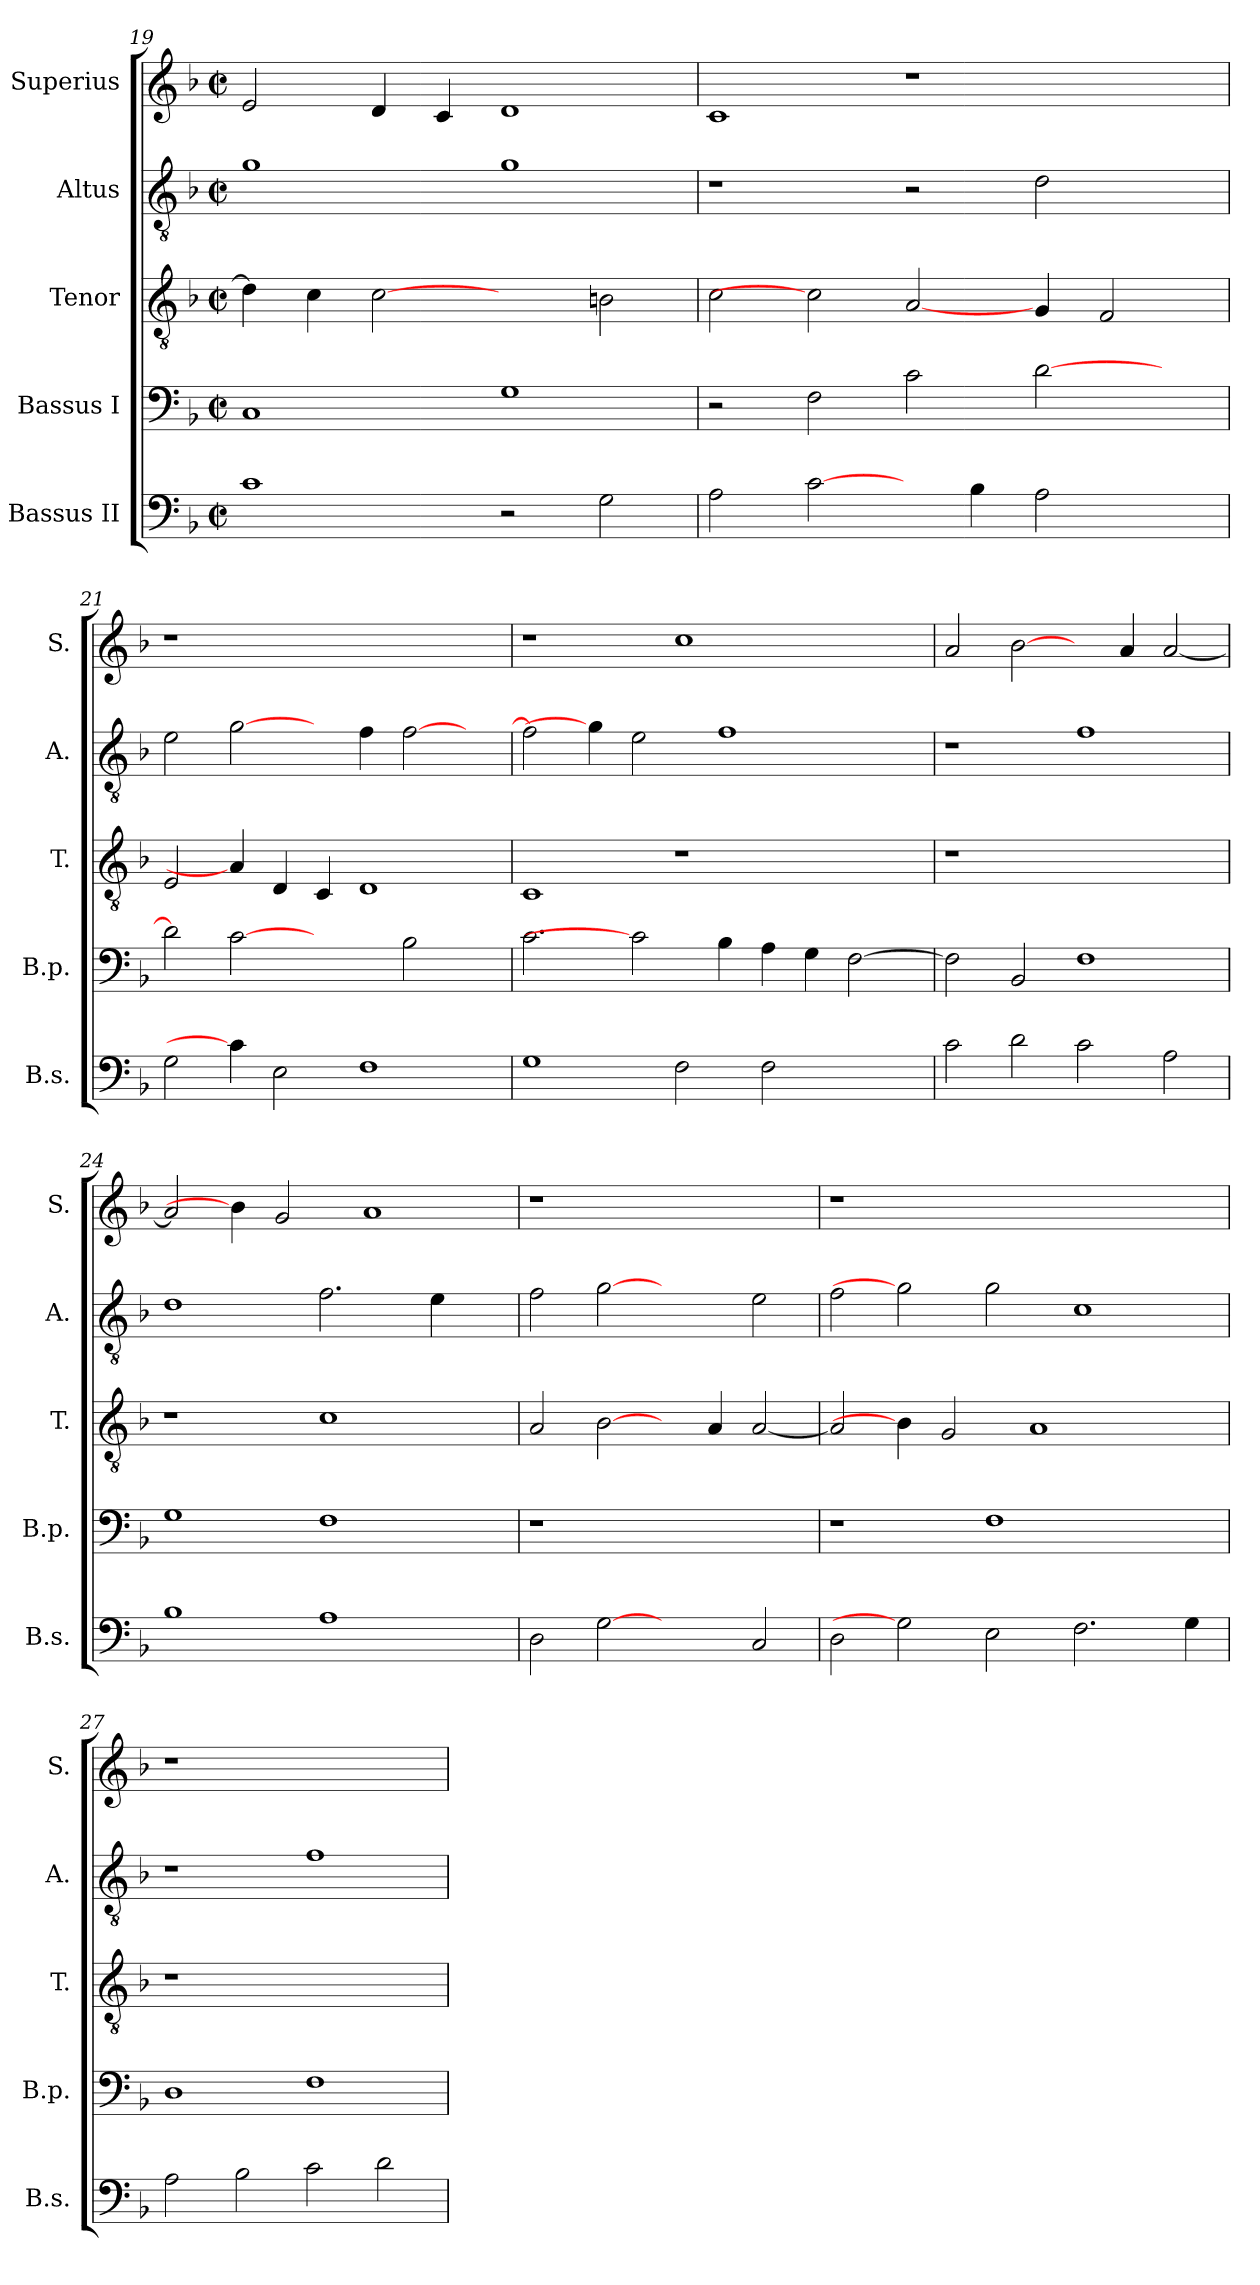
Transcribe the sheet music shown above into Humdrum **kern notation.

**kern	**kern	**kern	**kern	**kern
*part5	*part4	*part3	*part2	*part1
*staff5	*staff4	*staff3	*staff2	*staff1
*I"Bassus II	*I"Bassus I	*I"Tenor	*I"Altus	*I"Superius
*I'B.s.	*I'B.p.	*I'T.	*I'A.	*I'S.
*clefF4	*clefF4	*clefGv2	*clefGv2	*clefG2
*	*	*ITrd7c12	*ITrd7c12	*
*k[b-]	*k[b-]	*k[b-]	*k[b-]	*k[b-]
*F:	*F:	*F:	*F:	*F:
*M2/2	*M2/2	*M2/2	*M2/2	*M2/2
*met(c|)	*met(c|)	*met(c|)	*met(c|)	*met(c|)
=19	=19	=19	=19	=19
1ci	1Ci	4Di\]	1Gi	2ei/
.	.	4Ci\	.	.
.	.	[2Ci	.	4di/
.	.	.	.	4ci/
2r	1Gi	2ryy	1Gi	1di
2Gi\	.	2BBni\	.	.
=20	=20	=20	=20	=20
2Ai\	2r	2Ci\	1r	1ci
[2ci\	2Fi\	2Ci]	.	.
4ryy	2ci\	[2AAi/	2r	1r
4B-i\	.	.	.	.
2Ai\	[>2di\	4GGi/	2Di\	.
.	.	2FFi/	.	.
4ryy	4ryy	.	4ryy	4ryy
!!LO:PB:g=z
=21	=21	=21	=21	=21
!	!	!	!	!LO:N:vis=1
2Gi\	2di\]	2EEi/	2Ei\	1r
4ci\]	[2ci	4AAi/]	[2Gi\	.
2Ei\	.	4DDi/	.	.
.	2ryy	4CCi/	4ryy	1ryy
1Fi	.	1DDi	4Fi\	.
.	2B-i\	.	[>2Fi\	.
.	4ryy	.	4ryy	4ryy
=22	=22	=22	=22	=22
1Gi	2.ci\	1CCi	2Fi\]	1r
.	.	.	4Gi\]	.
.	2ci]	.	2Ei\	.
2Fi\	.	1r	.	1cci
.	4B-i\	.	1Fi	.
2Fi\	4Ai\	.	.	.
.	4Gi\	.	.	.
2ryy	[>2Fi\	2ryy	.	2ryy
.	.	.	4ryy	.
=23	=23	=23	=23	=23
!	!	!LO:N:vis=1	!	!
2ci\	2Fi\]	1r	1r	2ai/
2di\	2BB-i/	.	.	[2b-i\
2ci\	1Fi	1ryy	1Fi	4ryy
.	.	.	.	4ai/
2Ai\	.	.	.	[<2ai/
=24	=24	=24	=24	=24
1B-i	1Gi	1r	1Di	2ai/]
.	.	.	.	4b-i\]
.	.	.	.	2gi/
1Ai	1Fi	1Ci	2.Fi\	.
.	.	.	.	1ai
.	.	.	4Ei\	.
4ryy	4ryy	4ryy	4ryy	.
=25	=25	=25	=25	=25
!	!LO:N:vis=1	!	!	!LO:N:vis=1
2Di\	1r	2AAi/	2Fi\	1r
[2Gi	.	[2BB-i\	[2Gi	.
2ryy	1ryy	4ryy	2ryy	1ryy
.	.	4AAi/	.	.
2Ci/	.	[<2AAi/	2Ei\	.
!!LO:LB:g=z
=26	=26	=26	=26	=26
!	!	!	!	!LO:N:vis=1
2Di\	1r	2AAi/]	2Fi\	1r
2Gi]	.	4BB-i\]	2Gi]	.
.	.	2GGi/	.	.
2Ei\	1Fi	.	2Gi\	1.ryy
.	.	1AAi	.	.
2.Fi\	.	.	1Ci	.
.	2ryy	.	.	.
4Gi\	.	4ryy	.	.
=27	=27	=27	=27	=27
!	!	!LO:N:vis=1	!	!LO:N:vis=1
2Ai\	1Di	1r	1r	1r
2B-i\	.	.	.	.
2ci\	1Fi	1ryy	1Fi	1ryy
2di\	.	.	.	.
=	=	=	=	=
*-	*-	*-	*-	*-
